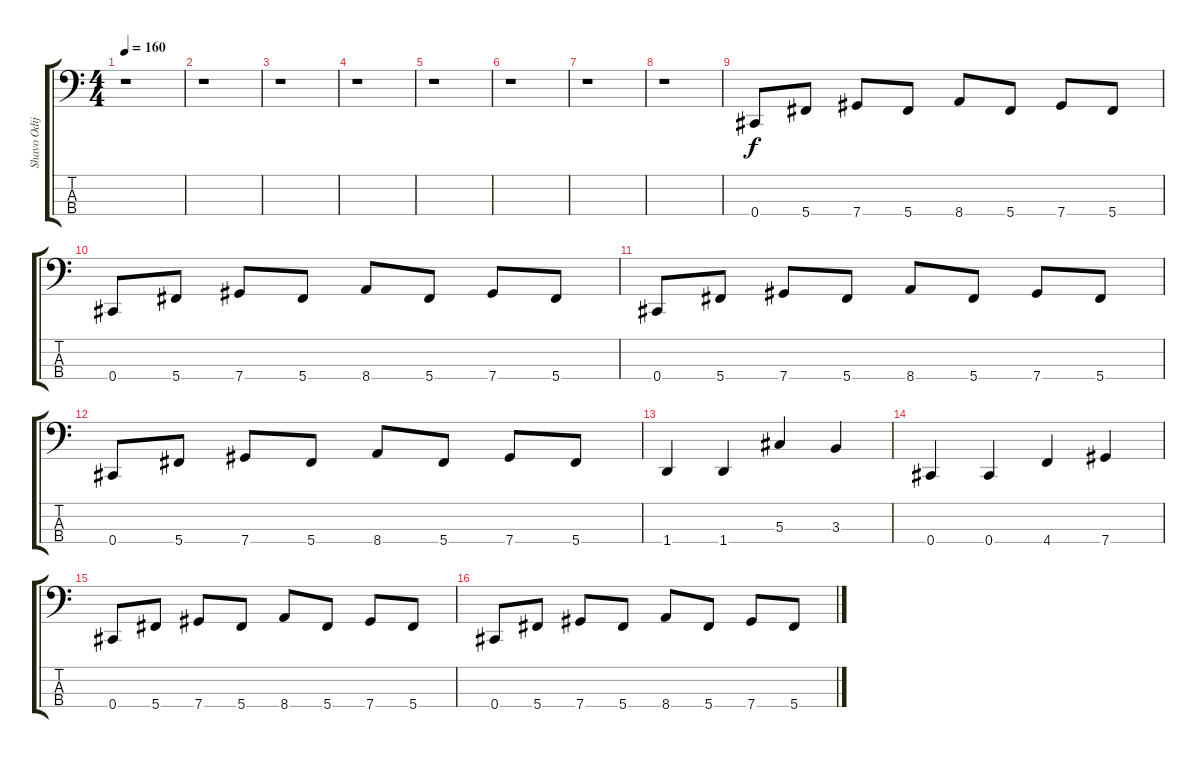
\track ("Shavo Odijian - Bass" "Shavo Odij") {instrument electricbassfinger}
\staff {score tabs}
\tuning (Gb2 Db2 Ab1 Db1) {hide}
\ts (4 4)
\tempo 160
\clef f4
\ks c
r.1{dy f} |
r.1 |
r.1 |
r.1 |
r.1 |
r.1 |
r.1 |
r.1 |
0.4.8 5.4.8 7.4.8 5.4.8 8.4.8 5.4.8 7.4.8 5.4.8 |
0.4.8 5.4.8 7.4.8 5.4.8 8.4.8 5.4.8 7.4.8 5.4.8 |
0.4.8 5.4.8 7.4.8 5.4.8 8.4.8 5.4.8 7.4.8 5.4.8 |
0.4.8 5.4.8 7.4.8 5.4.8 8.4.8 5.4.8 7.4.8 5.4.8 |
1.4.4 1.4.4 5.3.4 3.3.4 |
0.4.4 0.4.4 4.4.4 7.4.4 |
0.4.8 5.4.8 7.4.8 5.4.8 8.4.8 5.4.8 7.4.8 5.4.8 |
0.4.8 5.4.8 7.4.8 5.4.8 8.4.8 5.4.8 7.4.8 5.4.8
